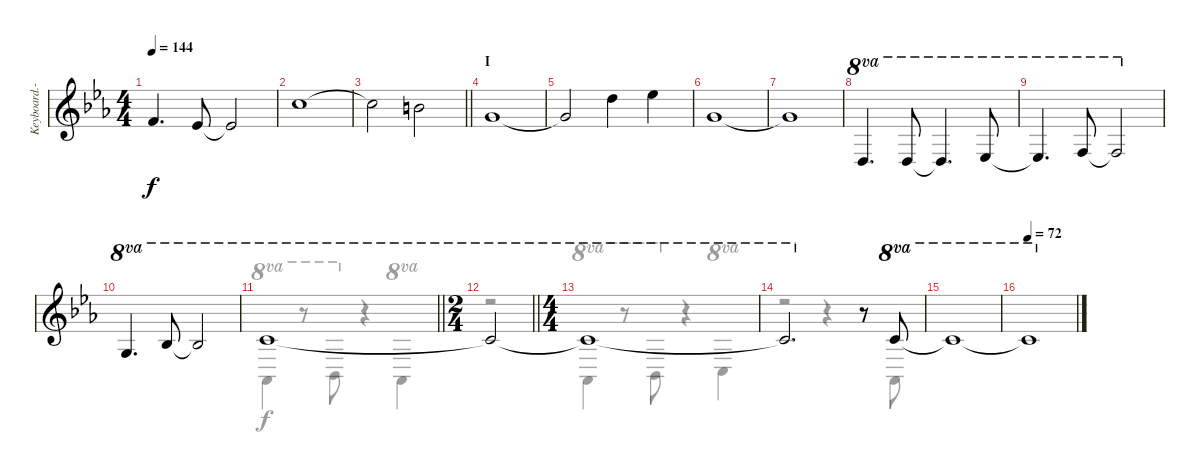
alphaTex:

\track ("Keyboard.-II" "Keyboard.-") {instrument lead2sawtooth}
\staff {score}
\tuning (E4 B3 G3 D3 A2 E2 B1) {hide}
\voice
\ts (4 4)
\tempo 144
\clef g2
\ks eb
1.1{t}.4{d dy f} 4.2.8 4.2{t}.2 |
8.1.1 |
\barLineRight lightlight
8.1{t}.2 7.1.2 |
\section ("" "I")
3.1.1 |
3.1{t}.2 10.1.4 11.1.4 |
3.1.1 |
3.1{t}.1 |
3.2.4{d ot 8va} 3.2.8{ot 8va} 3.2{t}.4{d ot 8va} 4.2.8{ot 8va} |
4.2{t}.4{d ot 8va} 1.1.8{ot 8va} 1.1{t}.2{ot 8va} |
3.1.4{d ot 8va} 6.1.8{ot 8va} 6.1{t}.2{ot 8va} |
\barLineRight lightlight
8.1.1{ot 8va} |
\ts (2 4)
\barLineRight lightlight
8.1{t}.2{ot 8va} |
\ts (4 4)
8.1{t}.1{ot 8va} |
8.1{t}.2{d ot 8va} r.8 8.1.8{ot 8va} |
8.1{t}.1{ot 8va} |
\tempo 72
8.1{t}.1{ot 8va}
\voice
\clef g2
\ottava regular
\simile none
\ks eb
|
|
\barLineRight lightlight
|
|
|
|
|
|
|
|
\barLineRight lightlight
1.3.4{ot 8va} r.8{ot 8va} 3.3.8{ot 8va} r.4 1.3.4{ot 8va} |
\barLineRight lightlight
r.2 |
1.3.4{ot 8va} r.8{ot 8va} 3.3.8{ot 8va} r.4 5.3.4{ot 8va} |
r.2 r.4 r.8 1.3.8{ot 8va} |
|
